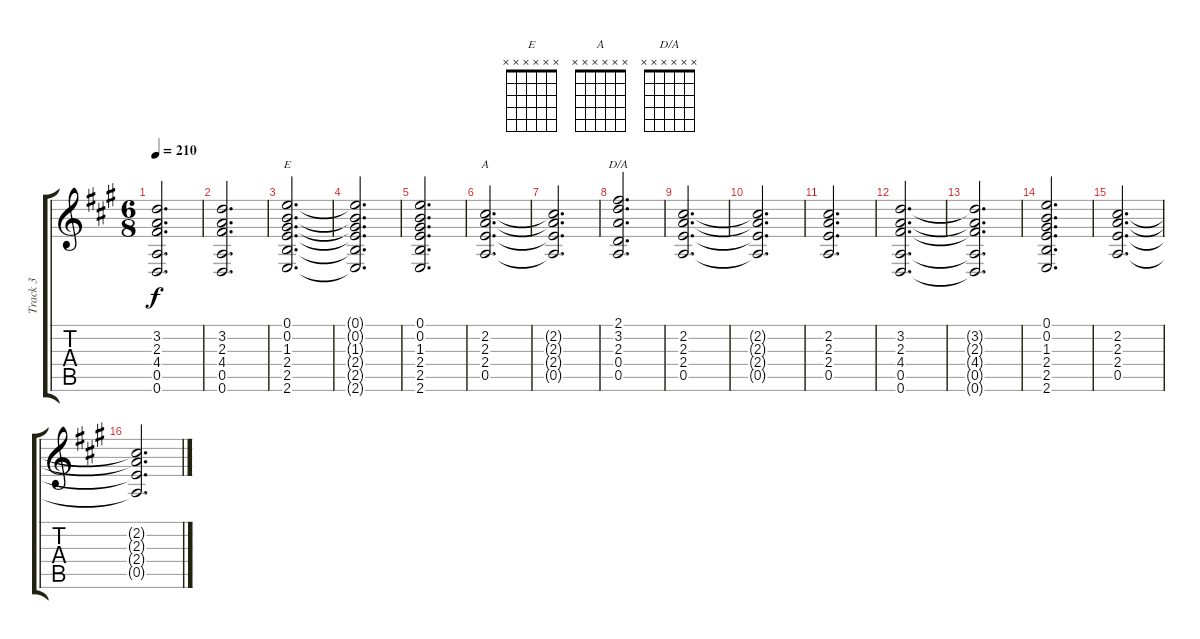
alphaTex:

\track ("Track 3" "Track 3") {instrument electricguitarclean}
\staff {score tabs}
\tuning (E4 B3 G3 D3 A2 D2) {hide}
\chord ("E" x x x x x x)
\chord ("A" x x x x x x)
\chord ("D/A" x x x x x x)
\ts (6 8)
\tempo 210
\clef g2
\ks a
(3.2{t} 2.3{t} 4.4{t} 0.5{t} 0.6{t}).2{d dy f} |
(3.2 2.3 4.4 0.5 0.6).2{d} |
(0.1 0.2 1.3 2.4 2.5 2.6).2{d ch "E"} |
(0.1{t} 0.2{t} 1.3{t} 2.4{t} 2.5{t} 2.6{t}).2{d} |
(0.1 0.2 1.3 2.4 2.5 2.6).2{d} |
(2.2 2.3 2.4 0.5).2{d ch "A"} |
(2.2{t} 2.3{t} 2.4{t} 0.5{t}).2{d} |
(2.1 3.2 2.3 0.4 0.5).2{d ch "D/A"} |
(2.2 2.3 2.4 0.5).2{d} |
(2.2{t} 2.3{t} 2.4{t} 0.5{t}).2{d} |
(2.2 2.3 2.4 0.5).2{d} |
(3.2 2.3 4.4 0.5 0.6).2{d} |
(3.2{t} 2.3{t} 4.4{t} 0.5{t} 0.6{t}).2{d} |
(0.1 0.2 1.3 2.4 2.5 2.6).2{d} |
(2.2 2.3 2.4 0.5).2{d} |
(2.2{t} 2.3{t} 2.4{t} 0.5{t}).2{d}
